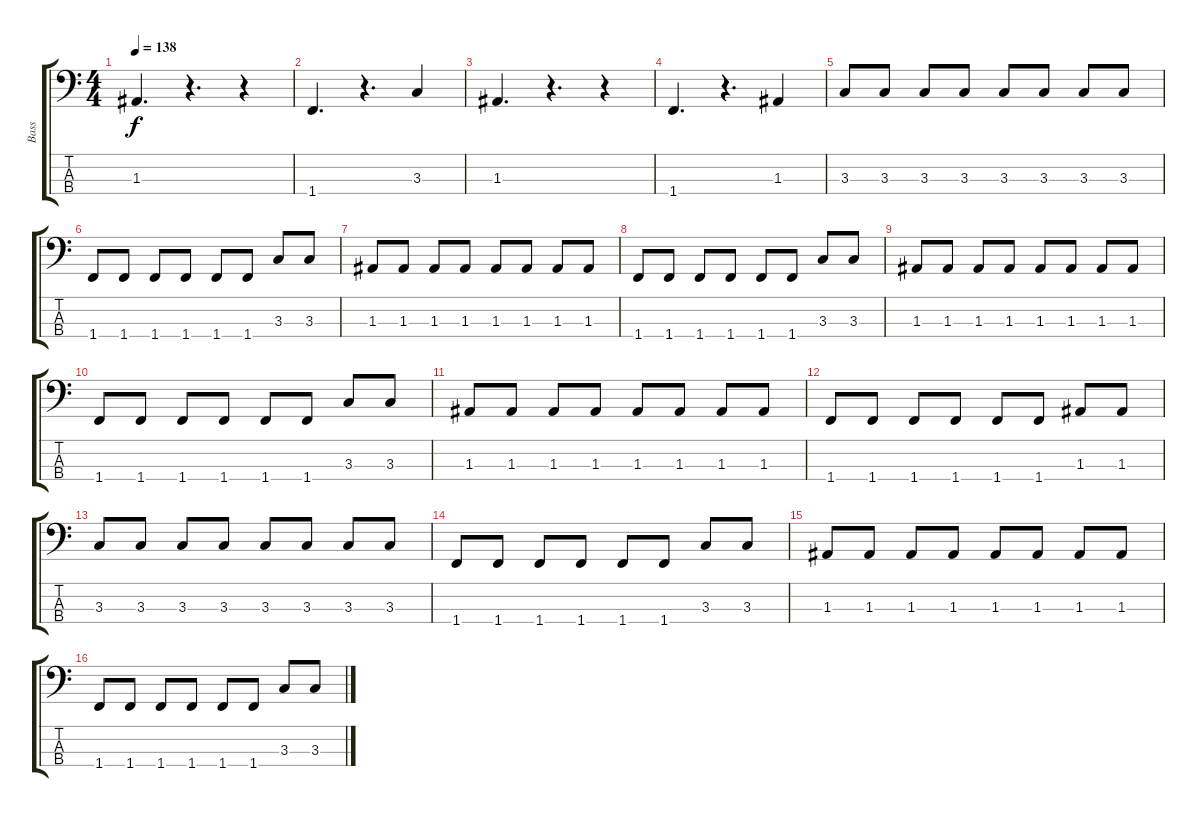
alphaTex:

\track ("Bass" "Bass") {instrument electricbassfinger}
\staff {score tabs}
\tuning (G2 D2 A1 E1) {hide}
\ts (4 4)
\tempo 138
\clef f4
\ks c
1.3.4{d dy f} r.4{d} r.4 |
1.4.4{d} r.4{d} 3.3.4 |
1.3.4{d} r.4{d} r.4 |
1.4.4{d} r.4{d} 1.3.4 |
3.3.8 3.3.8 3.3.8 3.3.8 3.3.8 3.3.8 3.3.8 3.3.8 |
1.4.8 1.4.8 1.4.8 1.4.8 1.4.8 1.4.8 3.3.8 3.3.8 |
1.3.8 1.3.8 1.3.8 1.3.8 1.3.8 1.3.8 1.3.8 1.3.8 |
1.4.8 1.4.8 1.4.8 1.4.8 1.4.8 1.4.8 3.3.8 3.3.8 |
1.3.8 1.3.8 1.3.8 1.3.8 1.3.8 1.3.8 1.3.8 1.3.8 |
1.4.8 1.4.8 1.4.8 1.4.8 1.4.8 1.4.8 3.3.8 3.3.8 |
1.3.8 1.3.8 1.3.8 1.3.8 1.3.8 1.3.8 1.3.8 1.3.8 |
1.4.8 1.4.8 1.4.8 1.4.8 1.4.8 1.4.8 1.3.8 1.3.8 |
3.3.8 3.3.8 3.3.8 3.3.8 3.3.8 3.3.8 3.3.8 3.3.8 |
1.4.8 1.4.8 1.4.8 1.4.8 1.4.8 1.4.8 3.3.8 3.3.8 |
1.3.8 1.3.8 1.3.8 1.3.8 1.3.8 1.3.8 1.3.8 1.3.8 |
1.4.8 1.4.8 1.4.8 1.4.8 1.4.8 1.4.8 3.3.8 3.3.8
